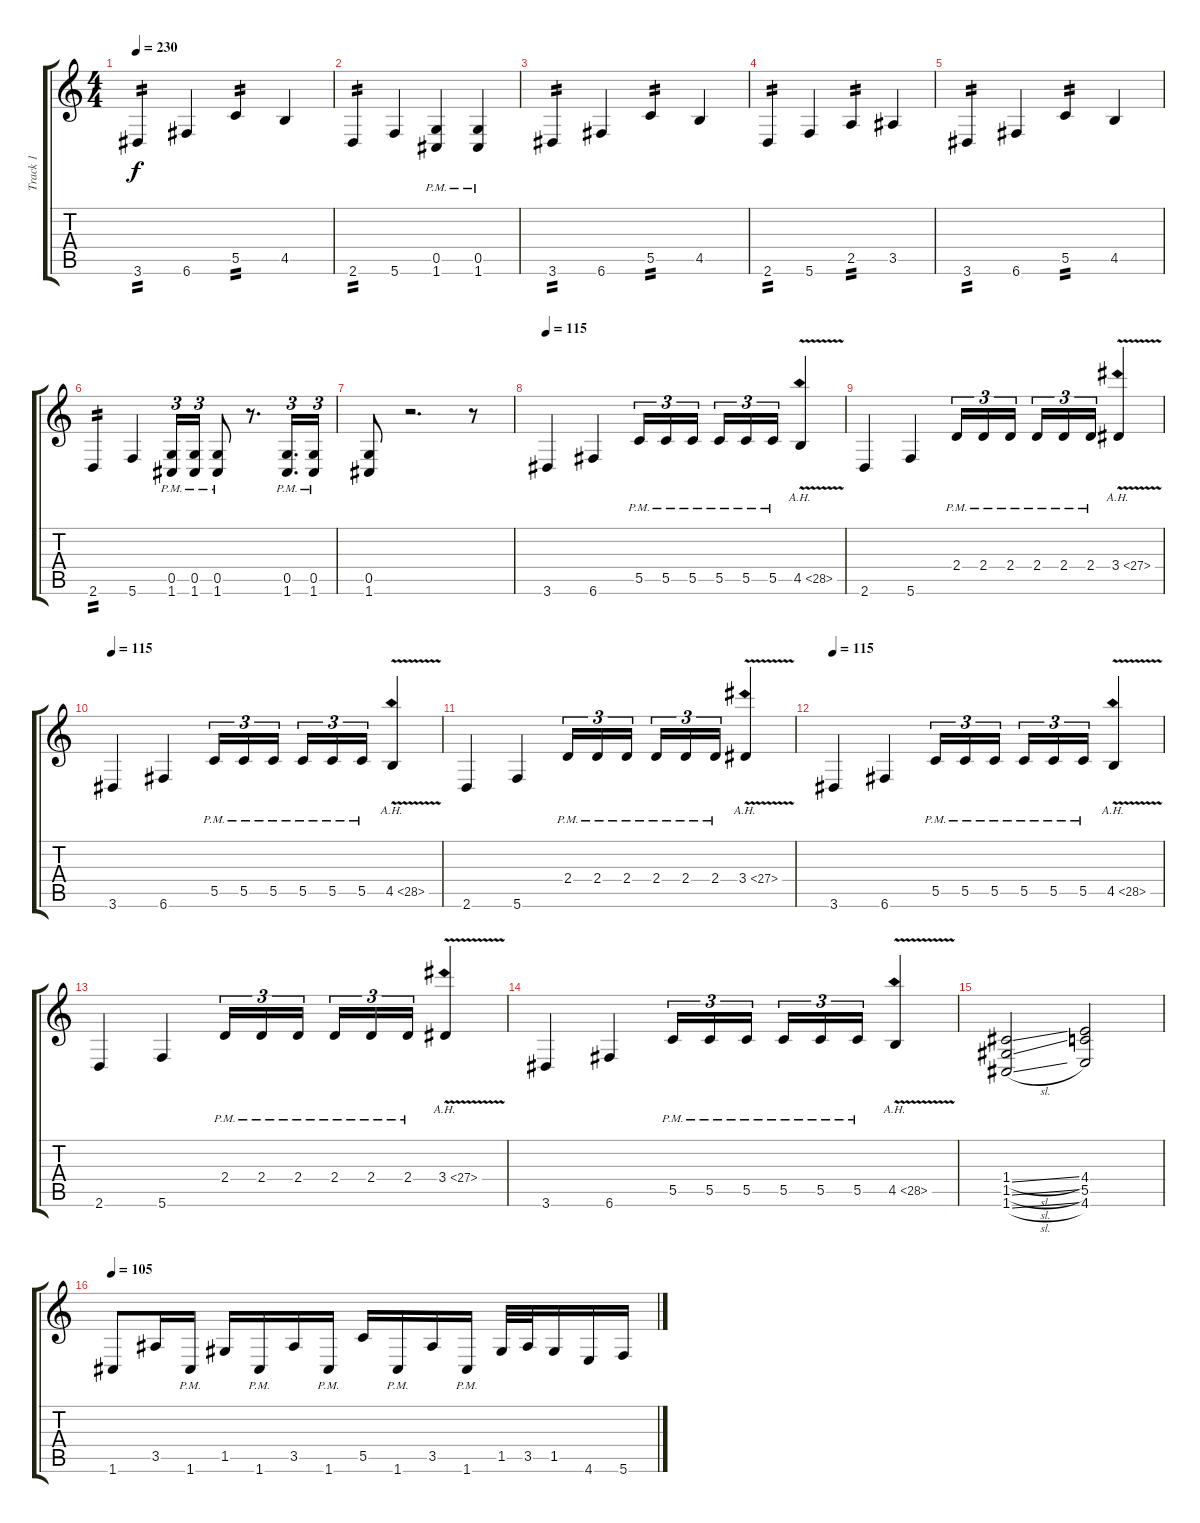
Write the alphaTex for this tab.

\track ("Track 1" "Track 1") {instrument distortionguitar}
\staff {score tabs}
\tuning (D4 A3 F3 C3 G2 C2) {hide}
\ts (4 4)
\tempo 230
\clef g2
\ks c
3.6.4{tp 2 dy f} 6.6.4 5.5.4{tp 2} 4.5.4 |
2.6.4{tp 2} 5.6.4 (0.5{pm} 1.6{pm}).4 (0.5{pm} 1.6{pm}).4 |
3.6.4{tp 2} 6.6.4 5.5.4{tp 2} 4.5.4 |
2.6.4{tp 2} 5.6.4 2.5.4{tp 2} 3.5.4 |
3.6.4{tp 2} 6.6.4 5.5.4{tp 2} 4.5.4 |
2.6.4{tp 2} 5.6.4 (0.5{pm} 1.6{pm}).16{tu (3 2)} (0.5{pm} 1.6{pm}).16{tu (3 2)} (0.5{pm} 1.6{pm}).8 r.8{d} (0.5{pm} 1.6{pm}).16{d tu (3 2)} (0.5{pm} 1.6{pm}).16{tu (3 2)} |
(0.5 1.6).8 r.2{d} r.8 |
\tempo 115
3.6.4 6.6.4 5.5{pm}.16{tu (3 2)} 5.5{pm}.16{tu (3 2)} 5.5{pm}.16{tu (3 2) beam splitsecondary} 5.5{pm}.16{tu (3 2)} 5.5{pm}.16{tu (3 2)} 5.5{pm}.16{tu (3 2)} 4.5{ah 24 v}.4 |
2.6.4 5.6.4 2.4{pm}.16{tu (3 2)} 2.4{pm}.16{tu (3 2)} 2.4{pm}.16{tu (3 2) beam splitsecondary} 2.4{pm}.16{tu (3 2)} 2.4{pm}.16{tu (3 2)} 2.4{pm}.16{tu (3 2)} 3.4{ah 24 v}.4 |
\tempo 115
3.6.4 6.6.4 5.5{pm}.16{tu (3 2)} 5.5{pm}.16{tu (3 2)} 5.5{pm}.16{tu (3 2) beam splitsecondary} 5.5{pm}.16{tu (3 2)} 5.5{pm}.16{tu (3 2)} 5.5{pm}.16{tu (3 2)} 4.5{ah 24 v}.4 |
2.6.4 5.6.4 2.4{pm}.16{tu (3 2)} 2.4{pm}.16{tu (3 2)} 2.4{pm}.16{tu (3 2) beam splitsecondary} 2.4{pm}.16{tu (3 2)} 2.4{pm}.16{tu (3 2)} 2.4{pm}.16{tu (3 2)} 3.4{ah 24 v}.4 |
\tempo 115
3.6.4 6.6.4 5.5{pm}.16{tu (3 2)} 5.5{pm}.16{tu (3 2)} 5.5{pm}.16{tu (3 2) beam splitsecondary} 5.5{pm}.16{tu (3 2)} 5.5{pm}.16{tu (3 2)} 5.5{pm}.16{tu (3 2)} 4.5{ah 24 v}.4 |
2.6.4 5.6.4 2.4{pm}.16{tu (3 2)} 2.4{pm}.16{tu (3 2)} 2.4{pm}.16{tu (3 2) beam splitsecondary} 2.4{pm}.16{tu (3 2)} 2.4{pm}.16{tu (3 2)} 2.4{pm}.16{tu (3 2)} 3.4{ah 24 v}.4 |
3.6.4 6.6.4 5.5{pm}.16{tu (3 2)} 5.5{pm}.16{tu (3 2)} 5.5{pm}.16{tu (3 2) beam splitsecondary} 5.5{pm}.16{tu (3 2)} 5.5{pm}.16{tu (3 2)} 5.5{pm}.16{tu (3 2)} 4.5{ah 24 v}.4 |
(1.4{sl} 1.5{sl} 1.6{sl}).2 (4.4 5.5 4.6).2 |
\tempo 105
1.6.8 3.5.16 1.6{pm}.16 1.5.16 1.6{pm}.16 3.5.16 1.6{pm}.16 5.5.16 1.6{pm}.16 3.5.16 1.6{pm}.16 1.5.32 3.5.32 1.5.16 4.6.16 5.6.16
